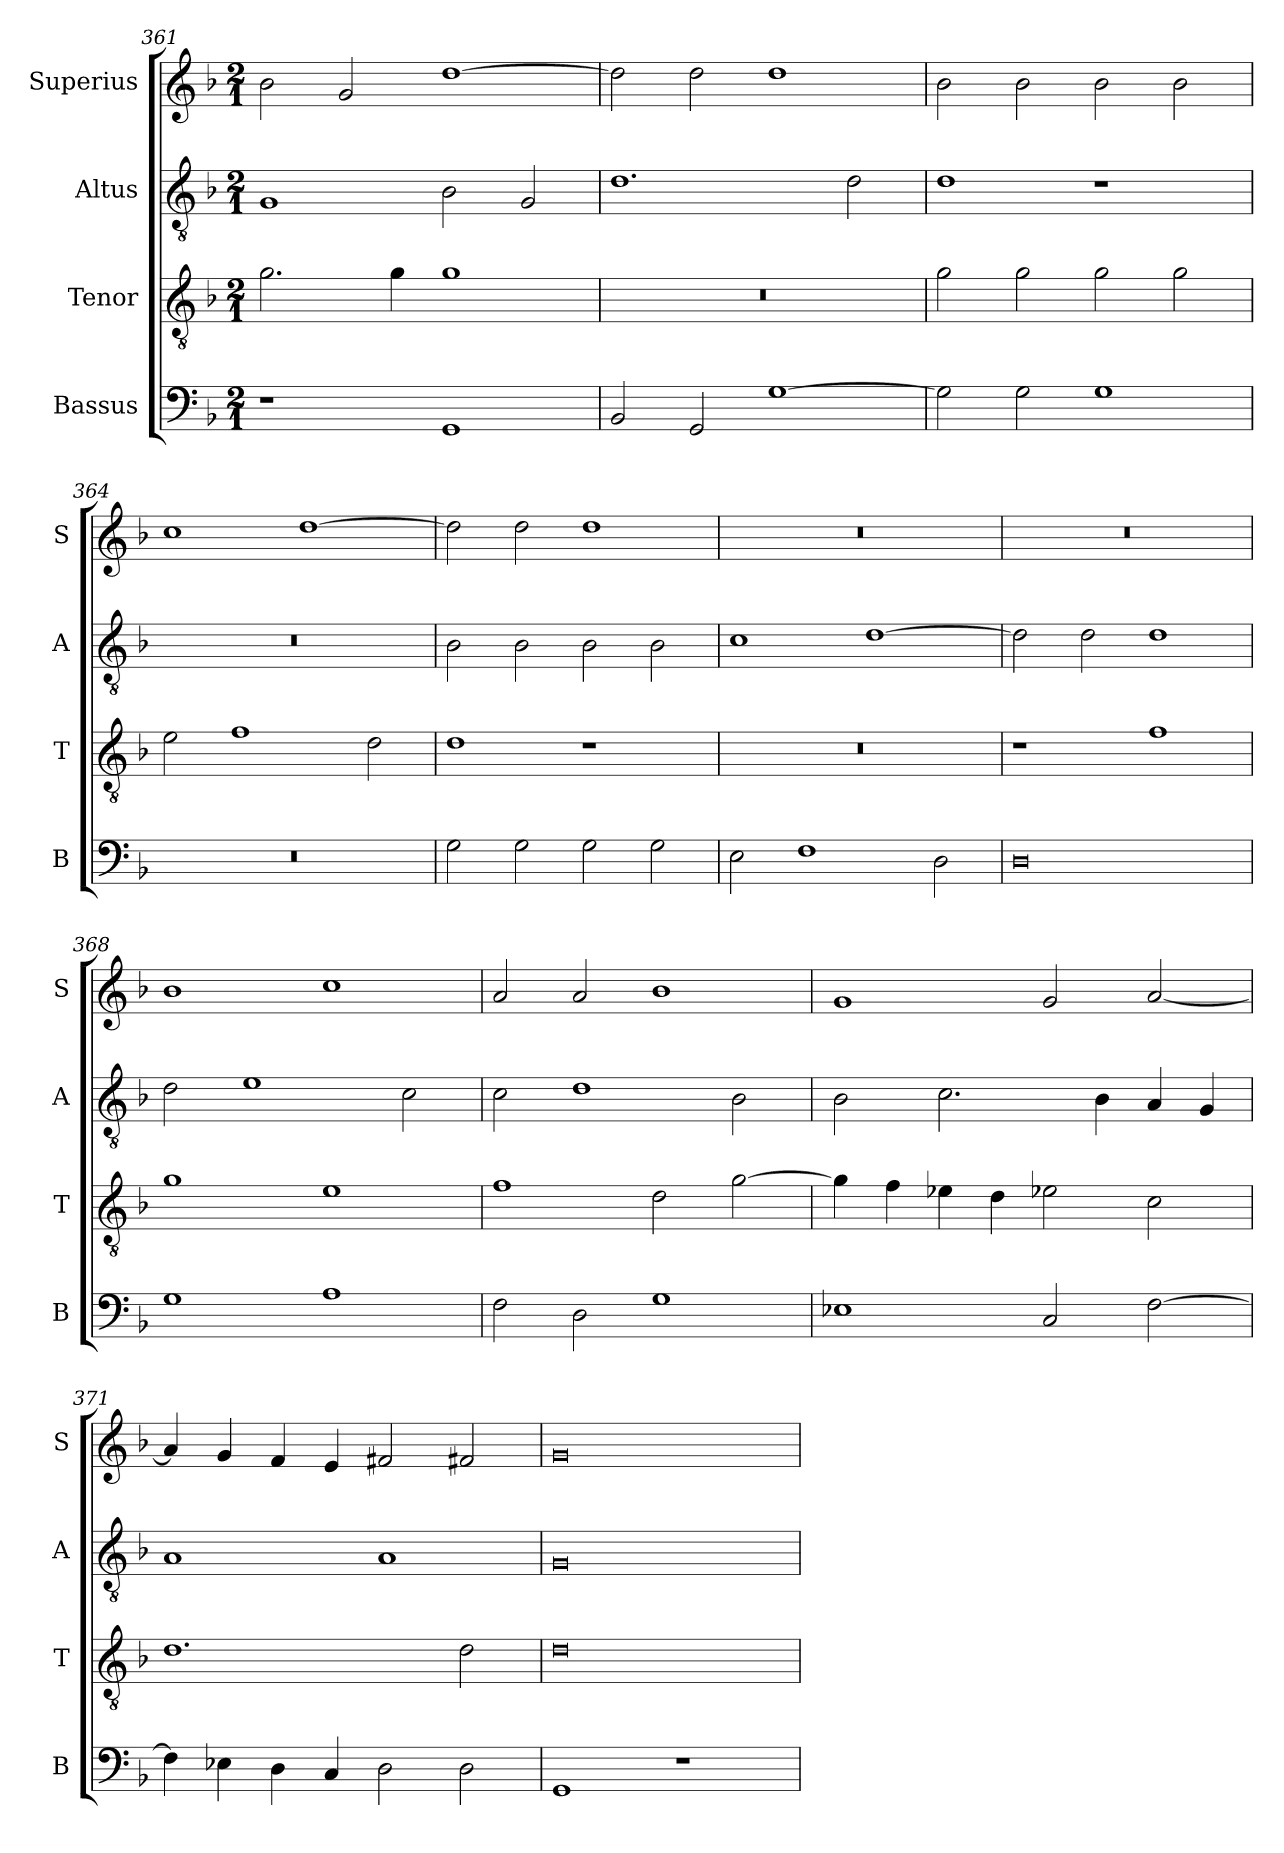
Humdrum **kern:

**kern	**kern	**kern	**kern
*part4	*part3	*part2	*part1
*staff4	*staff3	*staff2	*staff1
*I"Bassus	*I"Tenor	*I"Altus	*I"Superius
*I'B	*I'T	*I'A	*I'S
*clefF4	*clefGv2	*clefGv2	*clefG2
*k[b-]	*k[b-]	*k[b-]	*k[b-]
*M2/1	*M2/1	*M2/1	*M2/1
=361	=361	=361	=361
1r	2.g\	1G	2b-\
.	.	.	2g/
.	4g\	.	.
1GG	1g	2B-\	[1dd
.	.	2G/	.
=362	=362	=362	=362
2BB-/	0r	1.d	2dd\]
2GG/	.	.	2dd\
[1G	.	.	1dd
.	.	2d\	.
=363	=363	=363	=363
2G\]	2g\	1d	2b-\
2G\	2g\	.	2b-\
1G	2g\	1r	2b-\
.	2g\	.	2b-\
=364	=364	=364	=364
0r	2e\	0r	1cc
.	1f	.	.
.	.	.	[1dd
.	2d\	.	.
=365	=365	=365	=365
2G\	1d	2B-\	2dd\]
2G\	.	2B-\	2dd\
2G\	1r	2B-\	1dd
2G\	.	2B-\	.
=366	=366	=366	=366
2E\	0r	1c	0r
1F	.	.	.
.	.	[1d	.
2D\	.	.	.
=367	=367	=367	=367
0D	1r	2d\]	0r
.	.	2d\	.
.	1f	1d	.
=368	=368	=368	=368
1G	1g	2d\	1b-
.	.	1e	.
1A	1e	.	1cc
.	.	2c\	.
=369	=369	=369	=369
2F\	1f	2c\	2a/
2D\	.	1d	2a/
1G	2d\	.	1b-
.	[2g\	2B-\	.
=370	=370	=370	=370
1E-X	4g\]	2B-\	1g
.	4f\	.	.
.	4e-X\	2.c\	.
.	4d\	.	.
2C/	2e-X\	.	2g/
.	.	4B-\	.
[2F\	2c\	4A/	[2a/
.	.	4G/	.
=371	=371	=371	=371
4F\]	1.d	1A	4a/]
4E-X\	.	.	4g/
4D\	.	.	4f/
4C/	.	.	4e/
2D\	.	1A	2f#X/
2D\	2d\	.	2f#X/
=372	=372	=372	=372
1GG	0d	0G	0g
1r	.	.	.
=	=	=	=
*-	*-	*-	*-
